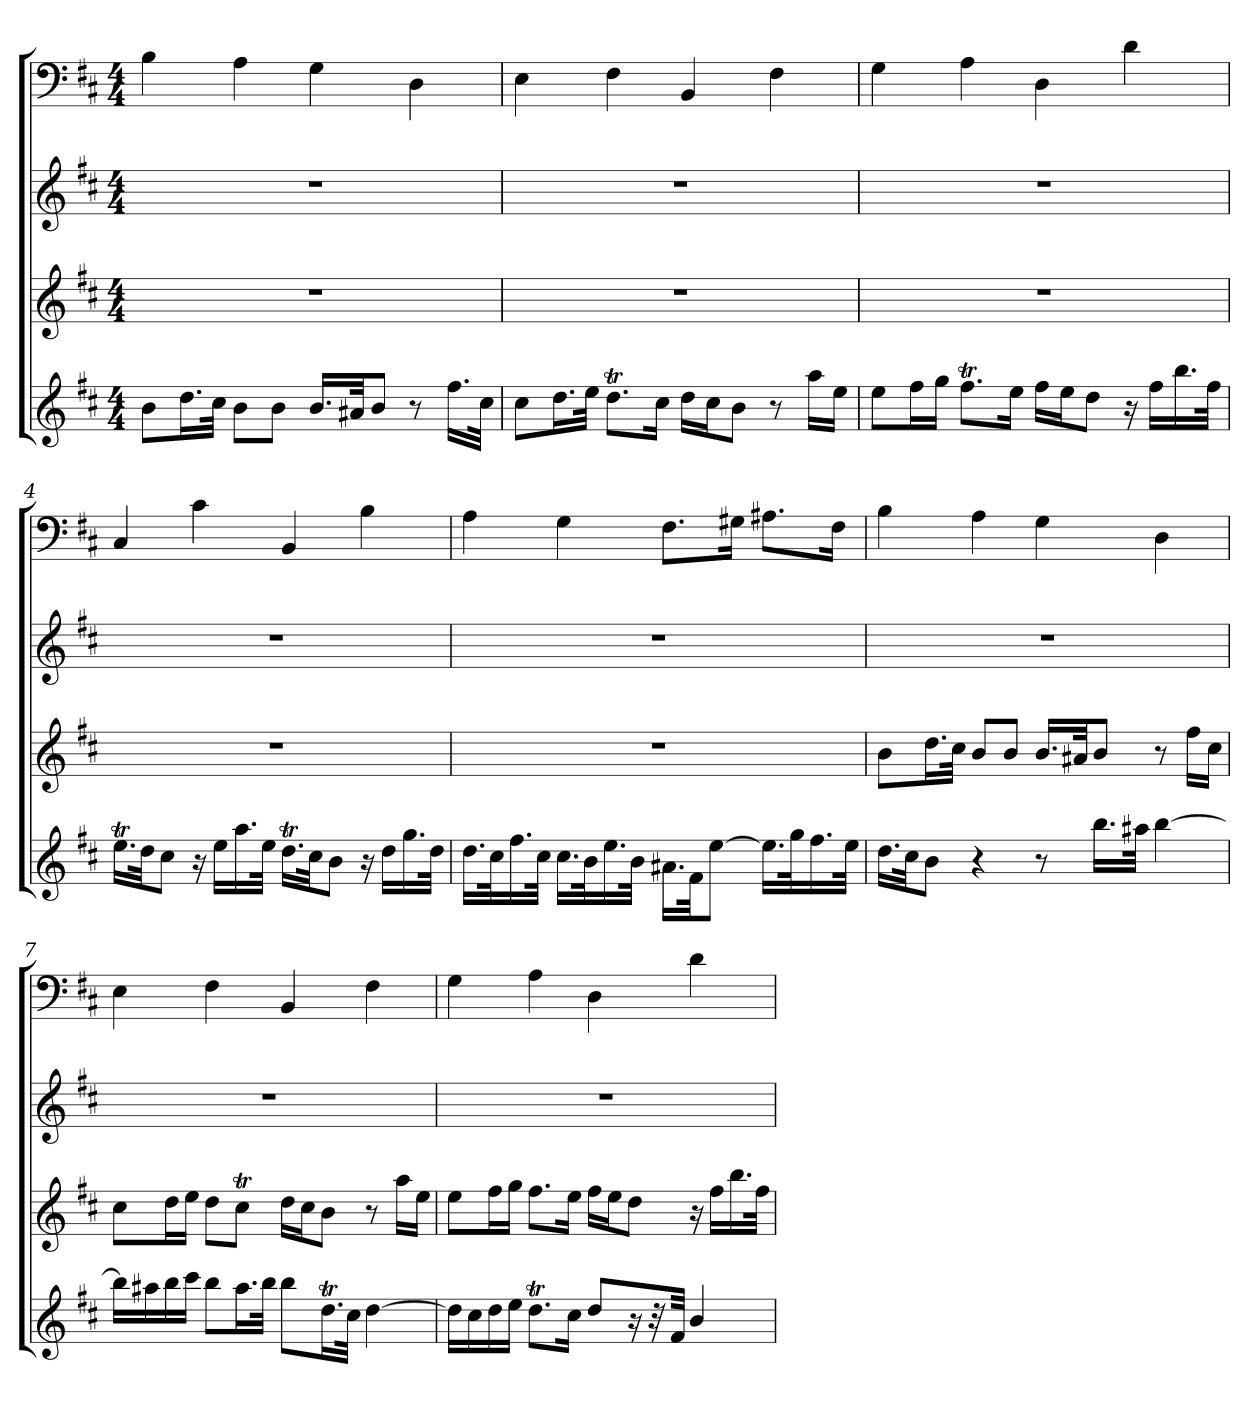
**kern	**kern	**kern	**kern
*part4	*part3	*part2	*part1
*staff4	*staff3	*staff2	*staff1
*clefG2	*clefG2	*clefG2	*clefF4
*k[f#c#]	*k[f#c#]	*k[f#c#]	*k[f#c#]
*b:	*b:	*b:	*b:
*M4/4	*M4/4	*M4/4	*M4/4
=1	=1	=1	=1
8b\L	1r	1r	4B\
16.dd\L	.	.	.
32cc#\JJk	.	.	.
8b\L	.	.	4A\
8b\J	.	.	.
16.b/LL	.	.	4G\
32a#X/JK	.	.	.
8b/J	.	.	.
8r	.	.	4D\
16.ff#\LL	.	.	.
32cc#\JJk	.	.	.
=2	=2	=2	=2
8cc#\L	1r	1r	4E\
16.dd\L	.	.	.
32ee\JJk	.	.	.
8.ddT\L	.	.	4F#\
16cc#\Jk	.	.	.
16dd\LL	.	.	4BB/
16cc#\J	.	.	.
8b\J	.	.	.
8r	.	.	4F#\
16aa\LL	.	.	.
16ee\JJ	.	.	.
=3	=3	=3	=3
8ee\L	1r	1r	4G\
16ff#\L	.	.	.
16gg\JJ	.	.	.
8.ff#t\L	.	.	4A\
16ee\Jk	.	.	.
16ff#\LL	.	.	4D\
16ee\J	.	.	.
8dd\J	.	.	.
16r	.	.	4d\
16ff#\LL	.	.	.
16.bb\	.	.	.
32ff#\JJk	.	.	.
=4	=4	=4	=4
16.eeT\LL	1r	1r	4C#/
32dd\JK	.	.	.
8cc#\J	.	.	.
16r	.	.	4c#\
16ee\LL	.	.	.
16.aa\	.	.	.
32ee\JJk	.	.	.
16.ddT\LL	.	.	4BB/
32cc#\JK	.	.	.
8b\J	.	.	.
16r	.	.	4B\
16dd\LL	.	.	.
16.gg\	.	.	.
32dd\JJk	.	.	.
=5	=5	=5	=5
16.dd\LL	1r	1r	4A\
32cc#\K	.	.	.
16.ff#\	.	.	.
32cc#\JJk	.	.	.
16.cc#\LL	.	.	4G\
32b\K	.	.	.
16.ee\	.	.	.
32b\JJk	.	.	.
16.a#X\LL	.	.	8.F#\L
32f#\JK	.	.	.
[8ee\J	.	.	.
.	.	.	16G#X\Jk
16.ee\LL]	.	.	8.A#X\L
32gg\K	.	.	.
16.ff#\	.	.	.
.	.	.	16F#\Jk
32ee\JJk	.	.	.
=6	=6	=6	=6
16.dd\LL	8b\L	1r	4B\
32cc#\JK	.	.	.
8b\J	16.dd\L	.	.
.	32cc#\JJk	.	.
4r	8b/L	.	4A\
.	8b/J	.	.
8r	16.b/LL	.	4G\
.	32a#X/JK	.	.
16.bb\LL	8b/J	.	.
32aa#X\JJk	.	.	.
[4bb\	8r	.	4D\
.	16ff#\LL	.	.
.	16cc#\JJ	.	.
=7	=7	=7	=7
16bb\LL]	8cc#\L	1r	4E\
16aa#X\	.	.	.
16bb\	16dd\L	.	.
16ccc#\JJ	16ee\JJ	.	.
8bb\L	8dd\L	.	4F#\
16.aa#\L	8cc#t\J	.	.
32bb\JJk	.	.	.
8bb\L	16dd\LL	.	4BB/
.	16cc#\J	.	.
16.ddT\L	8b\J	.	.
32cc#\JJk	.	.	.
[4dd\	8r	.	4F#\
.	16aa\LL	.	.
.	16ee\JJ	.	.
=8	=8	=8	=8
16dd\LL]	8ee\L	1r	4G\
16cc#\	.	.	.
16dd\	16ff#\L	.	.
16ee\JJ	16gg\JJ	.	.
8.ddT\L	8.ff#\L	.	4A\
16cc#\Jk	16ee\Jk	.	.
8dd/L	16ff#\LL	.	4D\
.	16ee\J	.	.
16r	8dd\J	.	.
32r	.	.	.
32f#/Jkk	.	.	.
4b/	16r	.	4d\
.	16ff#\LL	.	.
.	16.bb\	.	.
.	32ff#\JJk	.	.
=	=	=	=
*-	*-	*-	*-
